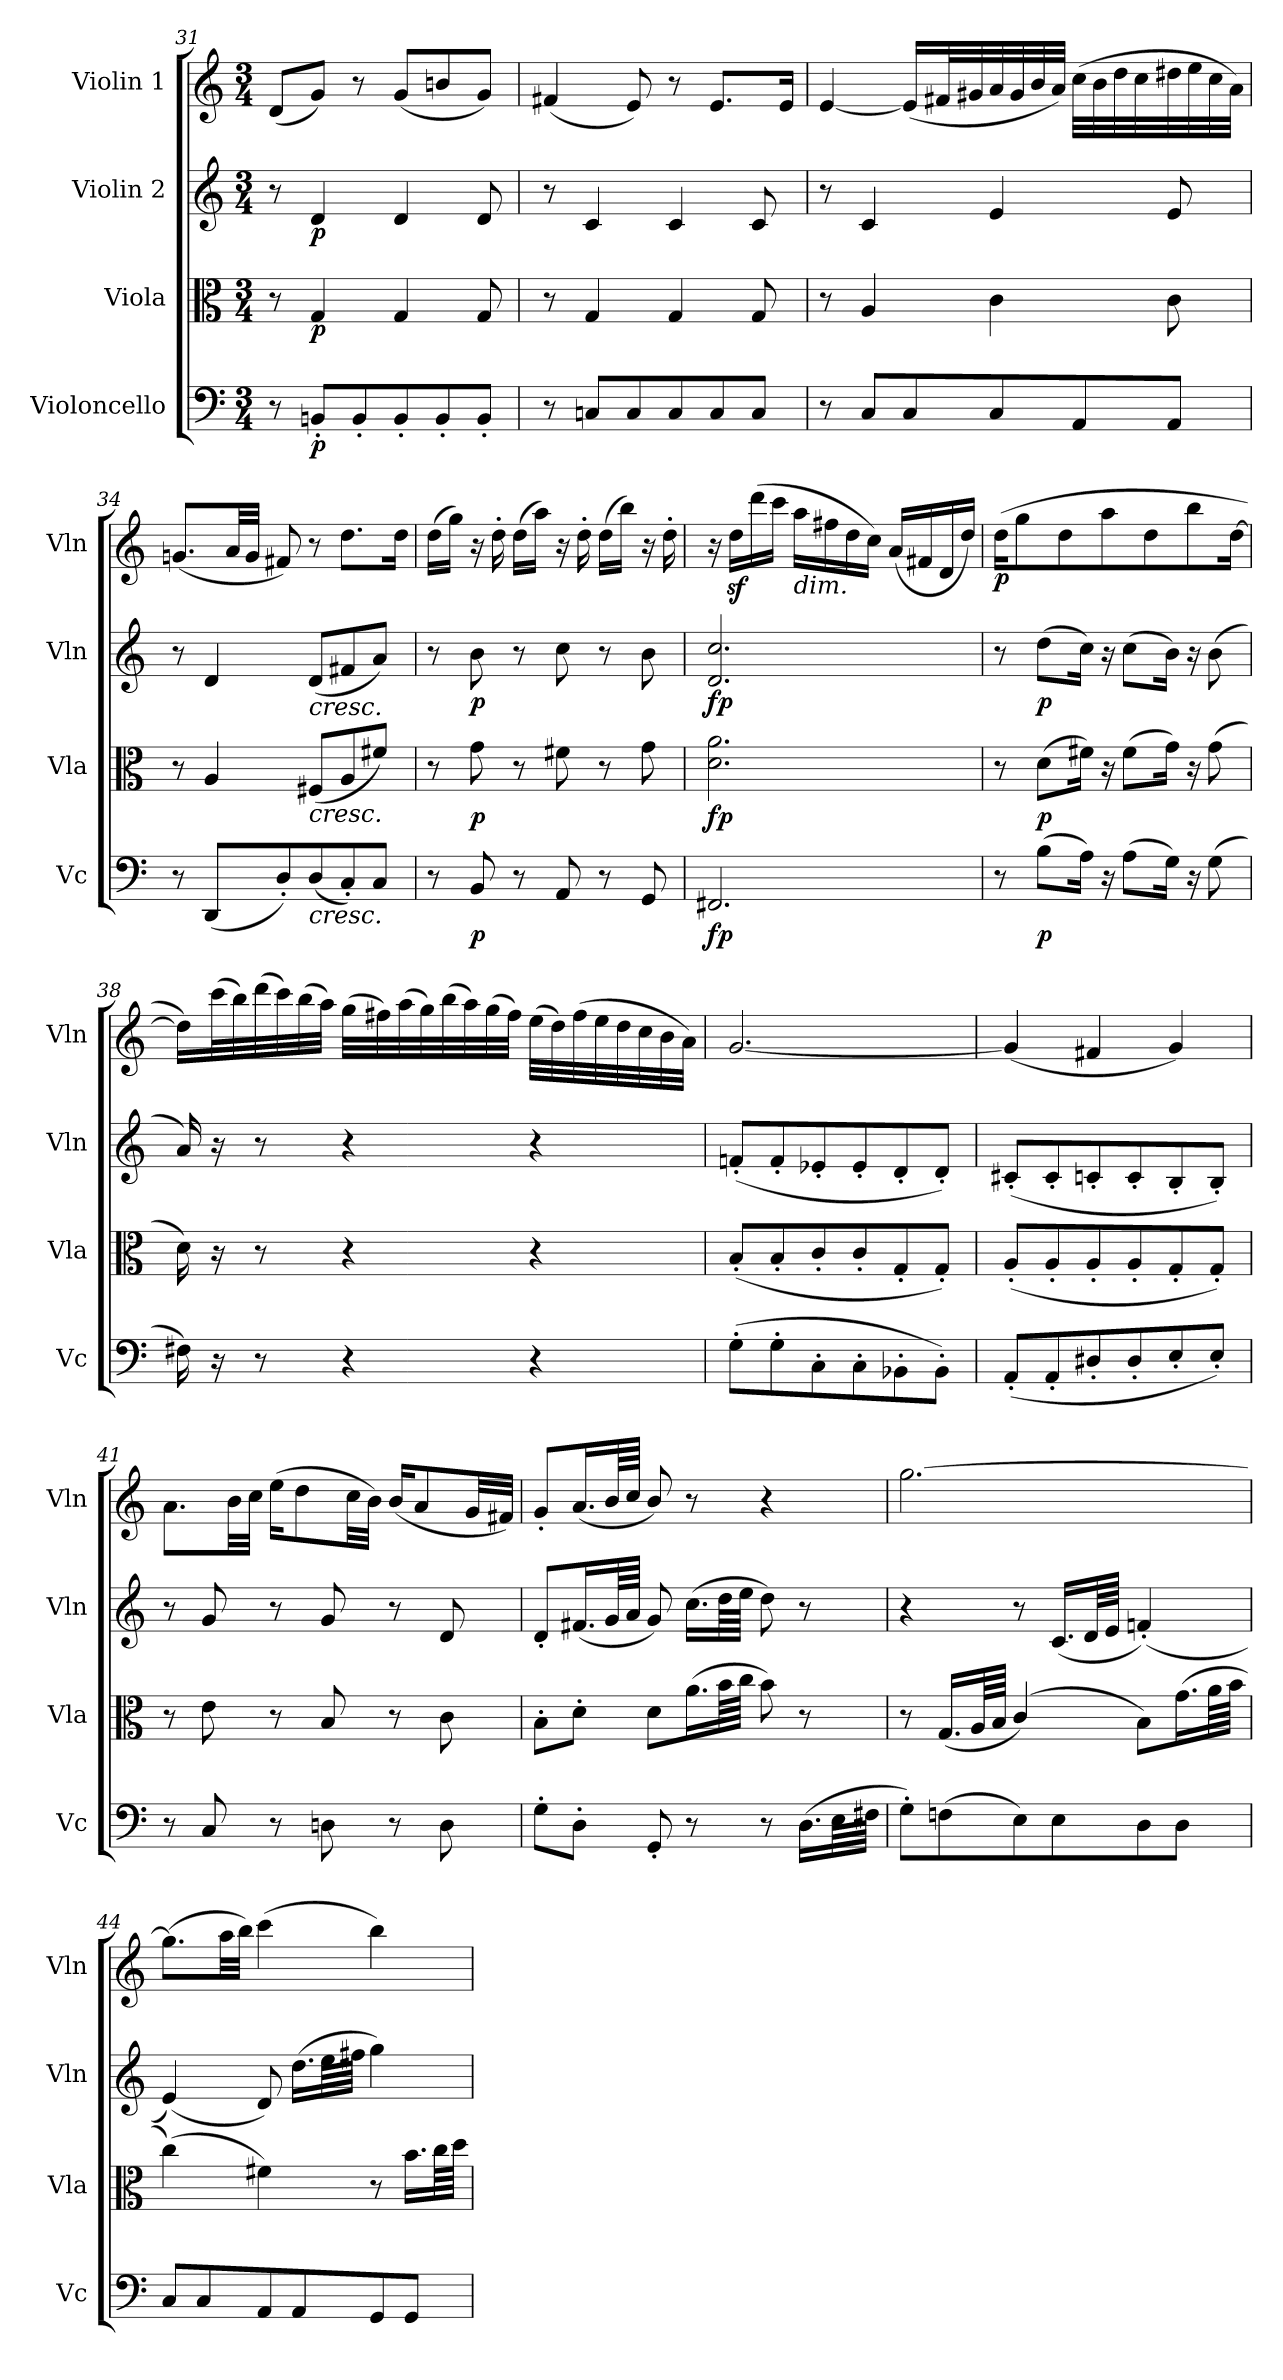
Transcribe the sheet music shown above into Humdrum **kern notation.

**kern	**dynam	**kern	**dynam	**kern	**dynam	**kern	**dynam
*part4	*part4	*part3	*part3	*part2	*part2	*part1	*part1
*staff4	*staff4	*staff3	*staff3	*staff2	*staff2	*staff1	*staff1
*I"Violoncello	*	*I"Viola	*	*I"Violin 2	*	*I"Violin 1	*
*I'Vc	*	*I'Vla	*	*I'Vln	*	*I'Vln	*
*clefF4	*	*clefC3	*	*clefG2	*	*clefG2	*
*k[]	*	*k[]	*	*k[]	*	*k[]	*
*M3/4	*	*M3/4	*	*M3/4	*	*M3/4	*
=31	=31	=31	=31	=31	=31	=31	=31
8r	.	8r	.	8r	.	(8d/L	.
!	!LO:DY:b	!	!LO:DY:b	!	!LO:DY:b	!	!
8BBn'/L	p	4G/	p	4d/	p	8g/J)	.
8BB'/	.	.	.	.	.	8r	.
8BB'/	.	4G/	.	4d/	.	(8g/L	.
8BB'/	.	.	.	.	.	8bn/	.
8BB'/J	.	8G/	.	8d/	.	8g/J)	.
!!LO:LB:g=z
=32	=32	=32	=32	=32	=32	=32	=32
8r	.	8r	.	8r	.	(4f#X/	.
8Cn/L	.	4G/	.	4c/	.	.	.
8C/	.	.	.	.	.	8e/)	.
8C/	.	4G/	.	4c/	.	8r	.
8C/	.	.	.	.	.	8.e/L	.
8C/J	.	8G/	.	8c/	.	.	.
.	.	.	.	.	.	16e/Jk	.
=33	=33	=33	=33	=33	=33	=33	=33
8r	.	8r	.	8r	.	[4e/	.
8C/L	.	4A/	.	4c/	.	.	.
8C/	.	.	.	.	.	(16e/LL]	.
.	.	.	.	.	.	32f#X/L	.
.	.	.	.	.	.	32g#X/	.
8C/	.	4c\	.	4e/	.	32a/	.
.	.	.	.	.	.	32g#/	.
.	.	.	.	.	.	32b/	.
.	.	.	.	.	.	32a/JJJ)	.
8AA/	.	.	.	.	.	(32cc\LLL	.
.	.	.	.	.	.	32b\	.
.	.	.	.	.	.	32dd\	.
.	.	.	.	.	.	32cc\	.
8AA/J	.	8c\	.	8e/	.	32dd#X\	.
.	.	.	.	.	.	32ee\	.
.	.	.	.	.	.	32cc\	.
.	.	.	.	.	.	32a\JJJ)	.
=34	=34	=34	=34	=34	=34	=34	=34
8r	.	8r	.	8r	.	(8.gn/L	.
(8DD/L	.	4A/	.	4d/	.	.	.
.	.	.	.	.	.	32a/LL	.
.	.	.	.	.	.	32g/JJJ	.
8D'/)	.	.	.	.	.	8f#X/)	.
!	!	!	!	!LO:TX:b:i:t=cresc.	!	!	!
!	!	!LO:TX:b:i:t=cresc.	!	!	!	!	!
!LO:TX:b:i:t=cresc.	!	!	!	!	!	!	!
(8D/	.	(8F#X/L	.	(8d/L	.	8r	.
8C'/)	.	8A/	.	8f#X/	.	8.dd\L	.
8C/J	.	8f#X/J)	.	8a/J)	.	.	.
.	.	.	.	.	.	16dd\Jk	.
=35	=35	=35	=35	=35	=35	=35	=35
8r	.	8r	.	8r	.	(16dd\LL	.
.	.	.	.	.	.	16gg\JJ)	.
!	!LO:DY:b	!	!LO:DY:b	!	!LO:DY:b	!	!
8BB/	p	8g\	p	8b\	p	16r	.
.	.	.	.	.	.	16dd'\	.
8r	.	8r	.	8r	.	(16dd\LL	.
.	.	.	.	.	.	16aa\JJ)	.
8AA/	.	8f#X\	.	8cc\	.	16r	.
.	.	.	.	.	.	16dd'\	.
8r	.	8r	.	8r	.	(16dd\LL	.
.	.	.	.	.	.	16bb\JJ)	.
8GG/	.	8g\	.	8b\	.	16r	.
.	.	.	.	.	.	16dd'\	.
!!LO:LB:g=z
=36	=36	=36	=36	=36	=36	=36	=36
!	!LO:DY:b	!	!LO:DY:b	!	!LO:DY:b	!	!
2.FF#X/	fp	2.d\ 2.a\	fp	2.d/ 2.cc/	fp	16r	.
.	.	.	.	.	.	16ddz<\LL	.
.	.	.	.	.	.	(16ddd\	.
.	.	.	.	.	.	16ccc\JJ	.
!	!	!	!	!	!	!LO:TX:b:i:t=dim.	!
.	.	.	.	.	.	16aa\LL	.
.	.	.	.	.	.	16ff#X\	.
.	.	.	.	.	.	16dd\	.
.	.	.	.	.	.	16cc\JJ)	.
.	.	.	.	.	.	(16a/LL	.
.	.	.	.	.	.	16f#X/	.
.	.	.	.	.	.	16d/	.
.	.	.	.	.	.	16dd/JJ)	.
=37	=37	=37	=37	=37	=37	=37	=37
!	!	!	!	!	!	!	!LO:DY:b
8r	.	8r	.	8r	.	(16dd\KL	p
.	.	.	.	.	.	8gg\	.
!	!LO:DY:b	!	!LO:DY:b	!	!LO:DY:b	!	!
(8B\L	p	(8d\L	p	(8dd\L	p	.	.
.	.	.	.	.	.	8dd\	.
16A\Jk)	.	16f#X\Jk)	.	16cc\Jk)	.	.	.
16r	.	16r	.	16r	.	8aa\	.
(8A\L	.	(8f#\L	.	(8cc\L	.	.	.
.	.	.	.	.	.	8dd\	.
16G\Jk)	.	16g\Jk)	.	16b\Jk)	.	.	.
16r	.	16r	.	16r	.	8bb\	.
(8G\	.	(8g\	.	(8b\	.	.	.
.	.	.	.	.	.	[16dd\Jk	.
!!LO:LB:g=z
=38	=38	=38	=38	=38	=38	=38	=38
16F#X\)	.	16d\)	.	16a/)	.	16dd\LL])	.
16r	.	16r	.	16r	.	(32ccc\L	.
.	.	.	.	.	.	32bb\)	.
8r	.	8r	.	8r	.	(32ddd\	.
.	.	.	.	.	.	32ccc\)	.
.	.	.	.	.	.	(32bb\	.
.	.	.	.	.	.	32aa\JJJ)	.
4r	.	4r	.	4r	.	(32gg\LLL	.
.	.	.	.	.	.	32ff#X\)	.
.	.	.	.	.	.	(32aa\	.
.	.	.	.	.	.	32gg\)	.
.	.	.	.	.	.	(32bb\	.
.	.	.	.	.	.	32aa\)	.
.	.	.	.	.	.	(32gg\	.
.	.	.	.	.	.	32ff#\JJJ)	.
4r	.	4r	.	4r	.	(32ee\LLL	.
.	.	.	.	.	.	32dd\)	.
.	.	.	.	.	.	(32ff#\	.
.	.	.	.	.	.	32ee\	.
.	.	.	.	.	.	32dd\	.
.	.	.	.	.	.	32cc\	.
.	.	.	.	.	.	32b\	.
.	.	.	.	.	.	32a\JJJ)	.
=39	=39	=39	=39	=39	=39	=39	=39
(8G'\L	.	(8B'/L	.	(8fn'/L	.	[2.g/	.
8G'\	.	8B'/	.	8f'/	.	.	.
8C'\	.	8c'/	.	8e-X'/	.	.	.
8C'\	.	8c'/	.	8e-'/	.	.	.
8BB-X'\	.	8G'/	.	8d'/	.	.	.
8BB-'\J)	.	8G'/J)	.	8d'/J)	.	.	.
=40	=40	=40	=40	=40	=40	=40	=40
(8AA'/L	.	(8A'/L	.	(8c#X'/L	.	(4g/]	.
8AA'/	.	8A'/	.	8c#'/	.	.	.
8D#X'/	.	8A'/	.	8cn'/	.	4f#X/	.
8D#'/	.	8A'/	.	8c'/	.	.	.
8E'/	.	8G'/	.	8B'/	.	4g/)	.
8E'/J)	.	8G'/J)	.	8B'/J)	.	.	.
=41	=41	=41	=41	=41	=41	=41	=41
8r	.	8r	.	8r	.	8.a\L	.
8C/	.	8e\	.	8g/	.	.	.
.	.	.	.	.	.	32b\LL	.
.	.	.	.	.	.	32cc\JJJ	.
8r	.	8r	.	8r	.	(16ee\KL	.
.	.	.	.	.	.	8dd\	.
8Dn\	.	8B/	.	8g/	.	.	.
.	.	.	.	.	.	32cc\LL	.
.	.	.	.	.	.	32b\JJJ)	.
8r	.	8r	.	8r	.	(16b/KL	.
.	.	.	.	.	.	8a/	.
8D\	.	8c\	.	8d/	.	.	.
.	.	.	.	.	.	32g/LL	.
.	.	.	.	.	.	32f#X/JJJ)	.
!!LO:LB:g=z
=42	=42	=42	=42	=42	=42	=42	=42
8G'\L	.	8B'\L	.	8d'/L	.	8g'/L	.
8D'\J	.	8d'\J	.	(16.f#X/L	.	(16.a/L	.
.	.	.	.	64g/LL	.	64b/LL	.
.	.	.	.	64a/JJJJ	.	64cc/JJJJ	.
8GG'/	.	8d\L	.	8g/)	.	8b/)	.
8r	.	(16.a\L	.	(16.cc\LL	.	8r	.
.	.	64b\LL	.	64dd\LL	.	.	.
.	.	64cc\JJJJ	.	64ee\JJJJ	.	.	.
8r	.	8b\)	.	8dd\)	.	4r	.
(16.D\LL	.	8r	.	8r	.	.	.
64E\LL	.	.	.	.	.	.	.
64F#X\JJJJ	.	.	.	.	.	.	.
=43	=43	=43	=43	=43	=43	=43	=43
8G'\L)	.	8r	.	4r	.	[2.gg\	.
(8Fn\	.	(16.G/LL	.	.	.	.	.
.	.	64A/LL	.	.	.	.	.
.	.	64B/JJJJ	.	.	.	.	.
8E\)	.	(4c/)	.	8r	.	.	.
8E\	.	.	.	(16.c/LL	.	.	.
.	.	.	.	64d/LL	.	.	.
.	.	.	.	64e/JJJJ	.	.	.
8D\	.	8B\L)	.	(4fn'/)	.	.	.
8D\J	.	(16.g\L	.	.	.	.	.
.	.	64a\LL	.	.	.	.	.
.	.	64b\JJJJ	.	.	.	.	.
!!LO:PB:g=z
=44	=44	=44	=44	=44	=44	=44	=44
8C/L	.	(4cc\)	.	(4e/)	.	(8.gg\L]	.
8C/	.	.	.	.	.	.	.
.	.	.	.	.	.	32aa\LL	.
.	.	.	.	.	.	32bb\JJJ)	.
8AA/	.	4f#X\)	.	8d/)	.	(4ccc\	.
8AA/	.	.	.	(16.dd\LL	.	.	.
.	.	.	.	64ee\LL	.	.	.
.	.	.	.	64ff#X\JJJJ	.	.	.
8GG/	.	8r	.	4gg\)	.	4bb\)	.
8GG/J	.	16.b\LL	.	.	.	.	.
.	.	64cc\LL	.	.	.	.	.
.	.	64dd\JJJJ	.	.	.	.	.
=	=	=	=	=	=	=	=
*-	*-	*-	*-	*-	*-	*-	*-
